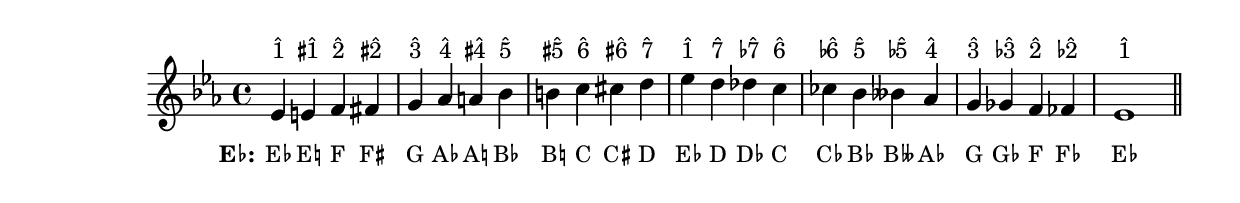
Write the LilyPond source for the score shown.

\version "2.18"

\version "2.18"

%%%%%%%%%%%%%%%%%%%%%%%%%%%%%%%%%%%%%%%%%%%%%%%%%%%%%%%%%%%%%%%%%%%%%%%%%%%%%%%%
%% A function to create Roman numerals for harmonic analysis.
%%
%% Syntax: \markup \rN { ...list of symbols... }
%%
%% List symbols in this order (as needed): Roman numeral (or note name),
%% quality, inversion figures from top to bottom, "/" (if a secondary
%% function), Roman numeral (or note name).  Usually, you can skip unnecessary
%% items, though a spacer may be needed in some cases.  Use "" instead of the
%% initial symbol to start with the quality or inversion, for example.  Elements
%% must be separated by whitespace.
%%
%% Notenames are represented by their English LilyPond names.  In addition, you
%% may capitalize the name for a capitalized note name.
%%
%% Preceding a string representing a Roman numeral with English alterations
%% (f, flat, s, sharp, ff, flatflat, ss, x, sharpsharp, natural)
%% will attach accidentals, for example, "fVII" -> flat VII; "sharpvi" -> sharp vi.
%% You may precede inversion numbers with alterations, though "+" is not
%% presently supported.
%%
%% Qualities: use "o" for diminished, "h" for half-diminished, "+" for augmented,
%% and "f" for flat.  Other indications are possible such as combinations of "M"
%% and "m" (M, m, MM7, Mm, mm, Mmm9, etc.); add, add6, etc.
%%
%% To scale all numerals: \override  LyricText #'font-size = #2
%% or \override  TextScript #'font-size = #2
%% To scale individual numerals: \markup \override #'(font-size . 2) \rN { ... }
%%%%%%%%%%%%%%%%%%%%%%%%%%%%%%%%%%%%%%%%%%%%%%%%%%%%%%%%%%%%%%%%%%%%%%%%%%%%%%%%


%%%%%%%%%%%%%%%%%%%%%%%%%%%%%%%% THE APPROACH %%%%%%%%%%%%%%%%%%%%%%%%%%%%%%

%% In our approach, a Roman numeral consists of

%% 1. A "base".  OPTIONAL. This may be a Roman numeral (some combination of I, i, V,
%% and v, unenforced); a note name; or some other string.  Roman numerals may be
%% preceded by an accidental, and a note name may be followed by one.

%% 2. a quality indicator.  OPTIONAL.  Eventually, this will simply be something to
%% set as a superscript following the base, whether or not it is actually a
%% indicator of quality.

%% 3. A single inversion number, or more than one, to be set as a column.  OPTIONAL.
%% An initial accidental is supported.  (This will be extended to "anything you want
%% to appear in a column after the quality indicator.")

%% 4. "/" followed by a "secondary base" for indicating tonicization.  OPTIONAL.
%% As with 1. this may a Roman numeral or note name, and may include an accidental.

%% The input syntax is chosen to be friendly to the user rather than the computer.
%% In particular, the user usually need only type the symbols needed when
%% reading the analytical symbol aloud.  This is not perfect: spacers
%% may be necessary for omissions.  Additionally, we try to interpret symbols
%% without requiring extra semantic indicators: i.e., figure out whether a string
%% represents a Roman numeral or a note name without the user adding an extra sign.
%% In the future, indicators might prove necessary to resolve ambiguity: along with
%% a flag to distinguish Roman numeral from note name, braces to enclose inversion
%% figures may be useful.

%%%%%%%%%%%%%%%%%%%%%%%%%%%%%%%% INPUT FORMATTING %%%%%%%%%%%%%%%%%%%%%%%%%%%%%%

%% The user's input is available as a list of strings.  Here we convert this
%% list into a nested list which describes the structure of the input.

#(define (split-list symbols splitter-list)
   "Split a list of strings by a splitter which is a member of a list of
potential splitters.  The splitter may be alone or part of a string.
input is split into
@code{(( ...strings up to splitter... ) ( ...strings beginning with splitter... ))}
This function is Used to split notation for secondary chords and to isolate
inversion numbers."
   (let loop ((sym symbols) (result '()))
     (cond
      ((or (null? sym)
           (find (lambda (y) (string-contains (car sym) y)) splitter-list))
       (list (reverse result) sym))
      (else (loop (cdr sym) (cons (car sym) result))))))

#(define numbers '("2" "3" "4" "5" "6" "7" "8" "9" "11" "13"))

#(define qualities
   ;; only to allow omission of base when quality is alone
   ;; TODO--combinations of M and m, add, ADD . . .
   '("o" "+" "h"))

#(define (base-and-quality arg)
   (let ((len (length arg)))
     (cond
      ((= 0 len) '(() ()))
      ((= 1 len)
       (if (find (lambda (y) (string= (car arg) y)) qualities)
           (list '() (list (car arg)))
           (list (list (car arg)) '()))) ;; TODO figure out which is given
      ((= 2 len) (list (list (car arg)) (cdr arg))))))

#(define (base-quality-figures symbols)
   ;; given (vii o 4 3) --> ((vii o) (4 3)) --> ((vii) (o) (4 3))
   ;; (4 3) --> (() (4 3)) --> (() () (4 3))
   ;; () --> (() ()) --> (() () ())
   (let* ((split-by-numbers (split-list symbols numbers))
          (b-and-q (base-and-quality (car split-by-numbers))))
     (append b-and-q (cdr split-by-numbers))))

#(define (parse-input input)
   (let (;; (vii o 4 3 / ii) --> ((vii o 4 3) (/ ii))
          (split (split-list input '("/"))))
     ;; --> ( ((vii) (o) (4 3)) (/ ii) )
     (append
      (list (base-quality-figures (car split)))
      (cdr split))))

%%%%%%%%%%%%%%%%%%%%%%%%%%%% NOTE NAMES / ACCIDENTALS %%%%%%%%%%%%%%%%%%%%%%%%%%

%% Formatting the input into interpretable lists continues here.  We are now
%% concerned with distinguishing Roman numerals from note names, and with representing
%% the presence and position of accidentals.

%% If a string belongs to the list of possible English notenames, we assume that
%% it is a note name.  The note name will be typeset as uppercase or lowercase depending
%% on the capitalization of the input string.

%% If a string is not a note name, we look for an alteration prefix, never a suffix.

%% The procedure parse-string-with-accidental breaks a string into a list representing
%% initial/terminal alterations and what is left.

%% Notenames and names of accidentals are based on English names.  Other
%% languages may be used by adding variables modeled after english-note names and
%% english-alterations, and changing the definitions of note names and alterations to
%% point to these new variables.

#(define english-note-names
   (map (lambda (p) (symbol->string (car p)))
     (assoc-get 'english language-pitch-names)))

#(define note-names english-note-names)

#(define (note-name? str)
   (let ((lowercased (format #f "~(~a~)" str)))
     (list? (member lowercased note-names))))

%% Groupings sharing an initial character are arranged in descending length so there
%% is no need to search for longest match in parse-string-with-accidental.
#(define english-alterations
   '("flatflat" "flat" "ff" "f"
      "sharpsharp" "sharp" "ss" "s" "x"
      "natural" "n"))

#(define alterations english-alterations)

#(define (parse-note-name str)
   "Given a note name, return a list consisting of the general name followed by
the alteration or @code{#f} if none."
   (let* ((first-char (string-take str 1))
          (all-but-first (string-drop str 1))
          (all-but-first (if (string-prefix? "-" all-but-first)
                             (string-drop all-but-first 1)
                             all-but-first))
          (all-but-first (if (string-null? all-but-first) #f all-but-first)))
     (list first-char all-but-first)))

#(define (parse-string-with-accidental str)
   "Given @var{str}, return a list in this format: (initial-accidental?
note-name-or-figure-or-RN terminal-accidental?) If an accidental is found, include
its string, otherwise @code{#t}."
   (if (not (string-null? str))
       (if (note-name? str)
           (cons #f (parse-note-name str))
           ;; Is it a Roman numeral or figure preceded (or followed) by an accidental?
           (let* ((accidental-prefix
                   (find (lambda (s) (string-prefix? s str)) alterations))
                  (accidental-suffix
                   (find (lambda (s) (string-suffix? s str)) alterations))
                  (rest (cond
                         (accidental-prefix
                          (string-drop str (string-length accidental-prefix)))
                         (accidental-suffix
                          (string-drop-right str (string-length accidental-suffix)))
                         (else str))))
             (list accidental-prefix rest accidental-suffix)))))
%{
#(define (inversion? str)
   "Check to see if a string contains a digit.  If so, it is an inversion figure."
   (not (char-set=
         char-set:empty
         (char-set-intersection (string->char-set str) char-set:digit))))
%}

%% We need to add extra space after certain characters in the default LilyPond
%% font to avoid overlaps with characters that follow.  Several of these kernings
%% don't seem to be necessary anymore, and have been commented out.
#(define (get-extra-kerning arg)
   (let ((last-char (string-take-right arg 1)))
     (cond
      ((string= last-char "V") 0.1)
      ((string= last-char "f") 0.2)
      ;((string= last-char "s") 0.2) ; sharp
      ;((string= last-char "x") 0.2) ; double-sharp
      ;((string= last-char "ss") 0.2) ; double-sharp
      (else 0.0))))

%% Create accidentals with appropriate vertical positioning.
#(define make-accidental-markup
   `(("f" . ,(make-general-align-markup Y DOWN (make-flat-markup)))
     ("flat" . ,(make-general-align-markup Y DOWN (make-flat-markup)))
     ("ff" . ,(make-general-align-markup Y DOWN (make-doubleflat-markup)))
     ("flatflat" . ,(make-general-align-markup Y DOWN (make-doubleflat-markup)))
     ("s" . ,(make-general-align-markup Y -0.6 (make-sharp-markup)))
     ("sharp" . ,(make-general-align-markup Y -0.6 (make-sharp-markup)))
     ("ss" . ,(make-general-align-markup Y DOWN (make-doublesharp-markup)))
     ("x" . ,(make-general-align-markup Y DOWN (make-doublesharp-markup)))
     ("sharpsharp" . ,(make-general-align-markup Y DOWN (make-doublesharp-markup)))
     ("n" . ,(make-general-align-markup Y -0.6 (make-natural-markup)))
     ("natural" . ,(make-general-align-markup Y -0.6 (make-natural-markup)))))

%%%%%%%%%%%%%%%%%%%%%%%%%%%%%%%%%% BASE MARKUP %%%%%%%%%%%%%%%%%%%%%%%%%%%%%%%%%

#(define (make-base-markup base scaling-factor)
   (let* ((base-list (parse-string-with-accidental base))
          (init-acc (first base-list))
          (end-acc (last base-list))
          (extra-space-right (get-extra-kerning (second base-list))))
     (cond
      (init-acc
       (make-concat-markup
        (list
         (make-fontsize-markup -3
           (assoc-ref make-accidental-markup init-acc))
         (make-hspace-markup (* 0.2 scaling-factor))
         (second base-list))))
      (end-acc
       (make-concat-markup
        (list
         (second base-list)
         (make-hspace-markup (* (+ 0.2 extra-space-right) scaling-factor))
         (make-fontsize-markup -3
           (assoc-ref make-accidental-markup end-acc)))))
      (else
       (if (> extra-space-right 0.0)
           (make-concat-markup
            (list
             base
             (make-hspace-markup (* extra-space-right scaling-factor))))
           base)))))

%%%%%%%%%%%%%%%%%%%%%%%%%%%%%%%%%%% QUALITY %%%%%%%%%%%%%%%%%%%%%%%%%%%%%%%%%%%%

%% Symbols representing diminished, half-diminished, and augmented qualities are
%% drawn to rest atop of baseline (alignment direction = DOWN), and moved by
%% make-quality-markup to their final vertical position.  They are tailored to
%% the font-size (-3) of the ultimate caller (\rN -- default font-size = 1).

%% These symbols are drawn from scratch to allow for customization.  should we
%% simply use symbols from a font?

#(define (make-diminished-markup font-size)
   "Create circle markup for diminished quality."
   (let* ((scaling-factor (magstep font-size))
          (r (* 0.48 scaling-factor))
          (th (* 0.1 scaling-factor)))
     (make-translate-markup
      (cons r r)
      (make-draw-circle-markup r th #f))))

#(define (make-half-diminished-markup font-size)
   "Create slashed circle markup for half-diminished quality."
   (let* ((scaling-factor (magstep font-size))
          (x (* 0.56 scaling-factor))
          (y (* 0.56 scaling-factor))
          (r (* 0.48 scaling-factor))
          (th (* 0.1 scaling-factor)))
     (make-translate-markup
      (cons x y)
      (make-combine-markup
       (make-draw-circle-markup r th #f)
       (make-override-markup `(thickness . ,scaling-factor)
         (make-combine-markup
          (make-draw-line-markup (cons (- x) (- y)))
          (make-draw-line-markup (cons x y))))))))

% Noticeably thinner than "+" from font -- change?
#(define (make-augmented-markup font-size)
   "Create cross markup for augmented quality."
   (let* ((scaling-factor (magstep font-size))
          (x (* 0.56 scaling-factor))
          (y (* 0.56 scaling-factor)))
     (make-override-markup `(thickness . ,scaling-factor)
       (make-translate-markup (cons x y)
         (make-combine-markup
          (make-combine-markup
           (make-draw-line-markup (cons (- x) 0))
           (make-draw-line-markup (cons 0 (- y))))
          (make-combine-markup
           (make-draw-line-markup (cons x 0))
           (make-draw-line-markup (cons 0 y))))))))

%% TODO: more "science" in the vertical position of quality markers.
#(define (make-quality-markup quality font-size offset)
   (cond
    ;; The quantity 'offset' by itself will cause symbol to rest on the midline.  We
    ;; enlarge offset so that the symbol will be more centered alongside a possible
    ;; figure.  (Topmost figure rests on midline.)
    ((string= quality "o") (make-raise-markup (* offset 1.25) (make-diminished-markup font-size)))
    ((string= quality "h") (make-raise-markup (* offset 1.25) (make-half-diminished-markup font-size)))
    ((string= quality "+") (make-raise-markup (* offset 1.25) (make-augmented-markup font-size)))
    (else (make-raise-markup offset (make-fontsize-markup font-size quality)))))

%%%%%%%%%%%%%%%%%%%%%%%%%%%%%%%% FIGURES %%%%%%%%%%%%%%%%%%%%%%%%%%%%%%%%%%%%%

#(define (make-figure-markup font-size)
   `(("f" . ,(make-general-align-markup Y DOWN
               (make-fontsize-markup font-size (make-flat-markup))))
     ("ff" . ,(make-general-align-markup Y DOWN
               (make-fontsize-markup font-size (make-doubleflat-markup))))
     ("flat" . ,(make-general-align-markup Y DOWN
                  (make-fontsize-markup font-size (make-flat-markup))))
     ("flatflat" . ,(make-general-align-markup Y DOWN
               (make-fontsize-markup font-size (make-doubleflat-markup))))
     ("s" . ,(make-general-align-markup Y -0.6
               (make-fontsize-markup font-size (make-sharp-markup))))
     ("x" . ,(make-general-align-markup Y -1.9
               (make-fontsize-markup font-size (make-doublesharp-markup))))
     ("ss" . ,(make-general-align-markup Y -1.9
               (make-fontsize-markup font-size (make-doublesharp-markup))))
     ("sharp" . ,(make-general-align-markup Y -0.6
                   (make-fontsize-markup font-size (make-sharp-markup))))
     ("sharpsharp" . ,(make-general-align-markup Y -1.9
               (make-fontsize-markup font-size (make-doublesharp-markup))))
     ("+" . ,(make-general-align-markup Y -1.5 (make-augmented-markup (+ font-size 2))))
     ("n" . ,(make-general-align-markup Y -0.6
               (make-fontsize-markup font-size (make-natural-markup))))
     ("natural" . ,(make-general-align-markup Y -0.6
                     (make-fontsize-markup font-size (make-natural-markup))))
     ))

#(use-modules (ice-9 regex))

#(define (hyphen-to-en-dash str)
   (string-regexp-substitute "-" "–" str))

%% Regular expression for splitting figure strings into words, digits, and connector characters.
#(define figure-regexp (make-regexp "[[:alpha:]]+|[[:digit:]]+|[^[:alnum:]]+"))

#(define (format-figures figures font-size)
   (let ((scaling-factor (magstep font-size)))
     (map (lambda (fig)
            (let* ((parsed-fig (map match:substring (list-matches figure-regexp fig)))
                   ;; Conversion causes character encoding problem with Frescobaldi
                   ;; if done before applying regexp
                   (parsed-fig (map hyphen-to-en-dash parsed-fig)))
              (reduce
               (lambda (elem prev) (make-concat-markup (list prev elem)))
               empty-markup
               (map (lambda (f)
                      (let ((alteration
                             (assoc-ref (make-figure-markup (- font-size 2)) f)))
                        (make-concat-markup
                         (list
                          (if alteration alteration (make-fontsize-markup font-size f))
                          ;; TODO: don't add space at the end
                          (make-hspace-markup (* 0.2 scaling-factor))))))
                 parsed-fig))))
       figures)))

#(define (make-figures-markup figures font-size offset)
   ;; Without offset the column of figures would be positioned such that the
   ;; topmost figure rests on the baseline. Adding offset causes the upper figure
   ;; to rest on the midline of base.
   (let ((formatted-figures (format-figures figures -3)))
     (make-override-markup `(baseline-skip . ,(* 1.4 (magstep font-size)))
       (make-raise-markup offset
         (make-right-column-markup formatted-figures)))))

%%%%%%%%%%%%%%%%%%%%%%%%%%%%%%%% SECONDARY RN %%%%%%%%%%%%%%%%%%%%%%%%%%%%%%%%%%

#(define (make-secondary-markup second-part scaling-factor)
   (make-concat-markup
    (list
     (car second-part)
     (if (string-null? (cadr second-part))
         empty-markup
         (make-concat-markup
          (list
           (make-hspace-markup (* 0.2 scaling-factor))
           (if (car (parse-string-with-accidental (cadr second-part)))
               (make-hspace-markup (* 0.2 scaling-factor))
               empty-markup)
           (make-base-markup (cadr second-part) scaling-factor)))))))

%%%%%%%%%%%%%%%%%%%%%%%%%%%%%%%%% SYNTHESIS %%%%%%%%%%%%%%%%%%%%%%%%%%%%%%%%%%%%

#(define-markup-command (rN layout props symbols) (markup-list?)
   #:properties ((font-size 1))
   "Create a symbol for Roman numeral analysis from a @var{symbols}, a list
of strings."
   (let* ((parsed-input (parse-input symbols))
          (first-part (car parsed-input))
          (second-part (cadr parsed-input)) ; slash and what follows
          (base (car first-part))
          (quality (cadr first-part))
          (figures (caddr first-part))
          ;; A multiplier for scaling quantities measured in staff-spaces to
          ;; reflect font-size delta.  Spacing between elements is currently
          ;; controlled by the magstep of the rN font-size.
          (scaling-factor (magstep font-size))
          (base-markup
           (if (or (null? base) (string-null? (car base))) ; "" used as spacer
               #f
               (make-base-markup (car base) scaling-factor)))
          ;; The height of figures and quality determined by midline of base.  If
          ;; there is no base, use forward slash as a representative character.
          (dy (* 0.5
                (interval-length
                 (ly:stencil-extent
                  (interpret-markup
                   layout props (if (markup? base-markup)
                                    base-markup "/"))
                  Y))))
          (quality-markup
           (if (null? quality)
               #f
               (make-concat-markup
                (list
                 (make-hspace-markup (* 0.1 scaling-factor))
                 (make-quality-markup (car quality) -3 dy)))))
          (figures-markup
           (if (null? figures)
               #f
               (make-concat-markup
                (list (make-hspace-markup (* 0.1 scaling-factor))
                  (make-figures-markup figures font-size dy)))))
          (secondary-markup
           (if (null? second-part)
               #f
               (make-concat-markup
                (list
                 (if (= (length figures) 1)
                     ;; allows slash to tuck under if single figure
                     (make-hspace-markup (* -0.2 scaling-factor))
                     ;; slightly more space given to slash
                     (make-hspace-markup (* 0.2 scaling-factor)))
                 (make-secondary-markup second-part scaling-factor)))))
          (visible-markups
           (filter markup?
                   (list base-markup quality-markup figures-markup secondary-markup))))

     (interpret-markup layout props
       (make-concat-markup visible-markups))))

%%%%%%%%%%%%%%%%%%%%%%%%%%%%%%% KEY INDICATIONS %%%%%%%%%%%%%%%%%%%%%%%%%%%%%%%%

#(define-markup-command (keyIndication layout props arg) (markup?)
   #:properties ((font-size 1))
   "Create a key indicator consisting of a English note name followed by a
colon.  Whitespace after the note name will be included in the returned markup."
   (let* ((scaling-factor (magstep font-size))
          (divide-at-spaces (string-match "([^[:space:]]+)([[:space:]]+)$" arg))
          (base (if divide-at-spaces
                    (match:substring divide-at-spaces 1)
                    arg))
          (trailing-spaces (if divide-at-spaces
                               (match:substring divide-at-spaces 2)
                               empty-markup)))
     (interpret-markup layout props
       (make-concat-markup
        (list
         (make-base-markup base scaling-factor)
         (make-hspace-markup (* 0.2 scaling-factor))
         ":"
         trailing-spaces)))))

%%%%%%%%%%%%%%%%%%%%%%%%%%%%%%%%%%%%% SCALE DEGREES %%%%%%%%%%%%%%%%%%%%%%%%%%%%%%

#(define (parse-scale-degree str alteration-list)
   "Given @var{str}, return a list in this format: (name-of-alteration-or-#f degree)."
   (if (not (string-null? str))
       (let* ((alteration
               (find (lambda (s) (string-prefix? s str)) alteration-list))
              (rest (if alteration
                        (string-drop str (string-length alteration))
                        str)))
         (list alteration rest))))

#(define (hat font-size)
   "Draw a caret for use with scale degrees."
   (let* ((scaling-factor (magstep font-size))
          (x (* 0.25 scaling-factor))
          (y x)
          (th scaling-factor))
     (make-override-markup `(thickness . ,th)
       (make-combine-markup
        (make-draw-line-markup (cons x y))
        (make-translate-markup (cons x y)
          (make-draw-line-markup (cons x (- y))))))))

#(define-markup-command (scaleDegree layout props degree) (markup?)
   #:properties ((font-size 1))
   "Return a digit topped by a caret to represent a scale degree.  Alterations may
be added by prefacing @var{degree} with an English alteration."
   (let* ((scale-factor (magstep font-size))
          (caret (hat font-size))
          (degree-list (parse-scale-degree degree english-alterations))
          (alteration (car degree-list))
          (number (cadr degree-list))
          (alteration-markup (assoc-ref make-accidental-markup alteration))
          (alteration-markup
           (if alteration-markup
               (make-fontsize-markup -3 alteration-markup)
               alteration-markup))
          (number-and-caret
           (make-general-align-markup Y DOWN
             (make-override-markup `(baseline-skip . ,(* 1.7 scale-factor))
               (make-center-column-markup
                (list
                 caret
                 number))))))
     (interpret-markup layout props
       (if alteration-markup
           (make-concat-markup (list
                                alteration-markup
                                number-and-caret))
           number-and-caret))))


scale = \relative c' {
  \key es \major
  es4 e f fis
  g aes a bes
  b c cis d
  es4 d des c
  ces bes beses aes
  g ges f fes
  es1
  \bar "||"
}

scaleDegrees = \lyricmode {
  \markup \scaleDegree { 1 }4
  \markup \scaleDegree { sharp1 }
  \markup \scaleDegree { 2 }
  \markup \scaleDegree { s2 }
  \markup \scaleDegree { 3 }
  \markup \scaleDegree { 4 }
  \markup \scaleDegree { s4 }
  \markup \scaleDegree { 5 }
  \markup \scaleDegree { s5 }
  \markup \scaleDegree { 6 }
  \markup \scaleDegree { s6 }
  \markup \scaleDegree { 7 }
  \markup \scaleDegree { 1 }
  \markup \scaleDegree { 7 }
  \markup \scaleDegree { flat7 }
  \markup \scaleDegree { 6 }
  \markup \scaleDegree { f6 }
  \markup \scaleDegree { 5 }
  \markup \scaleDegree { f5 }
  \markup \scaleDegree { 4 }
  \markup \scaleDegree { 3 }
  \markup \scaleDegree { f3 }
  \markup \scaleDegree { 2 }
  \markup \scaleDegree { f2 }
  \markup \scaleDegree { 1 }1
}

noteNames = \lyricmode {
  \offset StanzaNumber.X-offset #-3
  \set stanza = \markup \keyIndication { Eflat }
  \markup \rN { Ef }4
  \markup \rN { En }
  \markup \rN { F }
  \markup \rN { Fs }
  \markup \rN { G }
  \markup \rN { Af }
  \markup \rN { An }
  \markup \rN { Bf }
  \markup \rN { Bn }
  \markup \rN { C }
  \markup \rN { Cs }
  \markup \rN { D }
  \markup \rN { Ef }
  \markup \rN { D }
  \markup \rN { Df }
  \markup \rN { C }
  \markup \rN { Cf }
  \markup \rN { Bf }
  \markup \rN { Bff }
  \markup \rN { Af }
  \markup \rN { G }
  \markup \rN { Gf }
  \markup \rN { F }
  \markup \rN { Ff }
  \markup \rN { Ef }1
}

\score {
  <<
    \new Staff = "staff" {
      \new Voice \scale
    }
    \new Lyrics \with {
      alignAboveContext = "staff"
    } \scaleDegrees
    \new Lyrics \with {
      % to control distance of analysis from staff
      \override VerticalAxisGroup.nonstaff-relatedstaff-spacing = #'((basic-distance . 6.5))
    } \noteNames
  >>
  \layout {
    \context {
      \Lyrics
      \override LyricText.font-size = #0
    }
  }
}